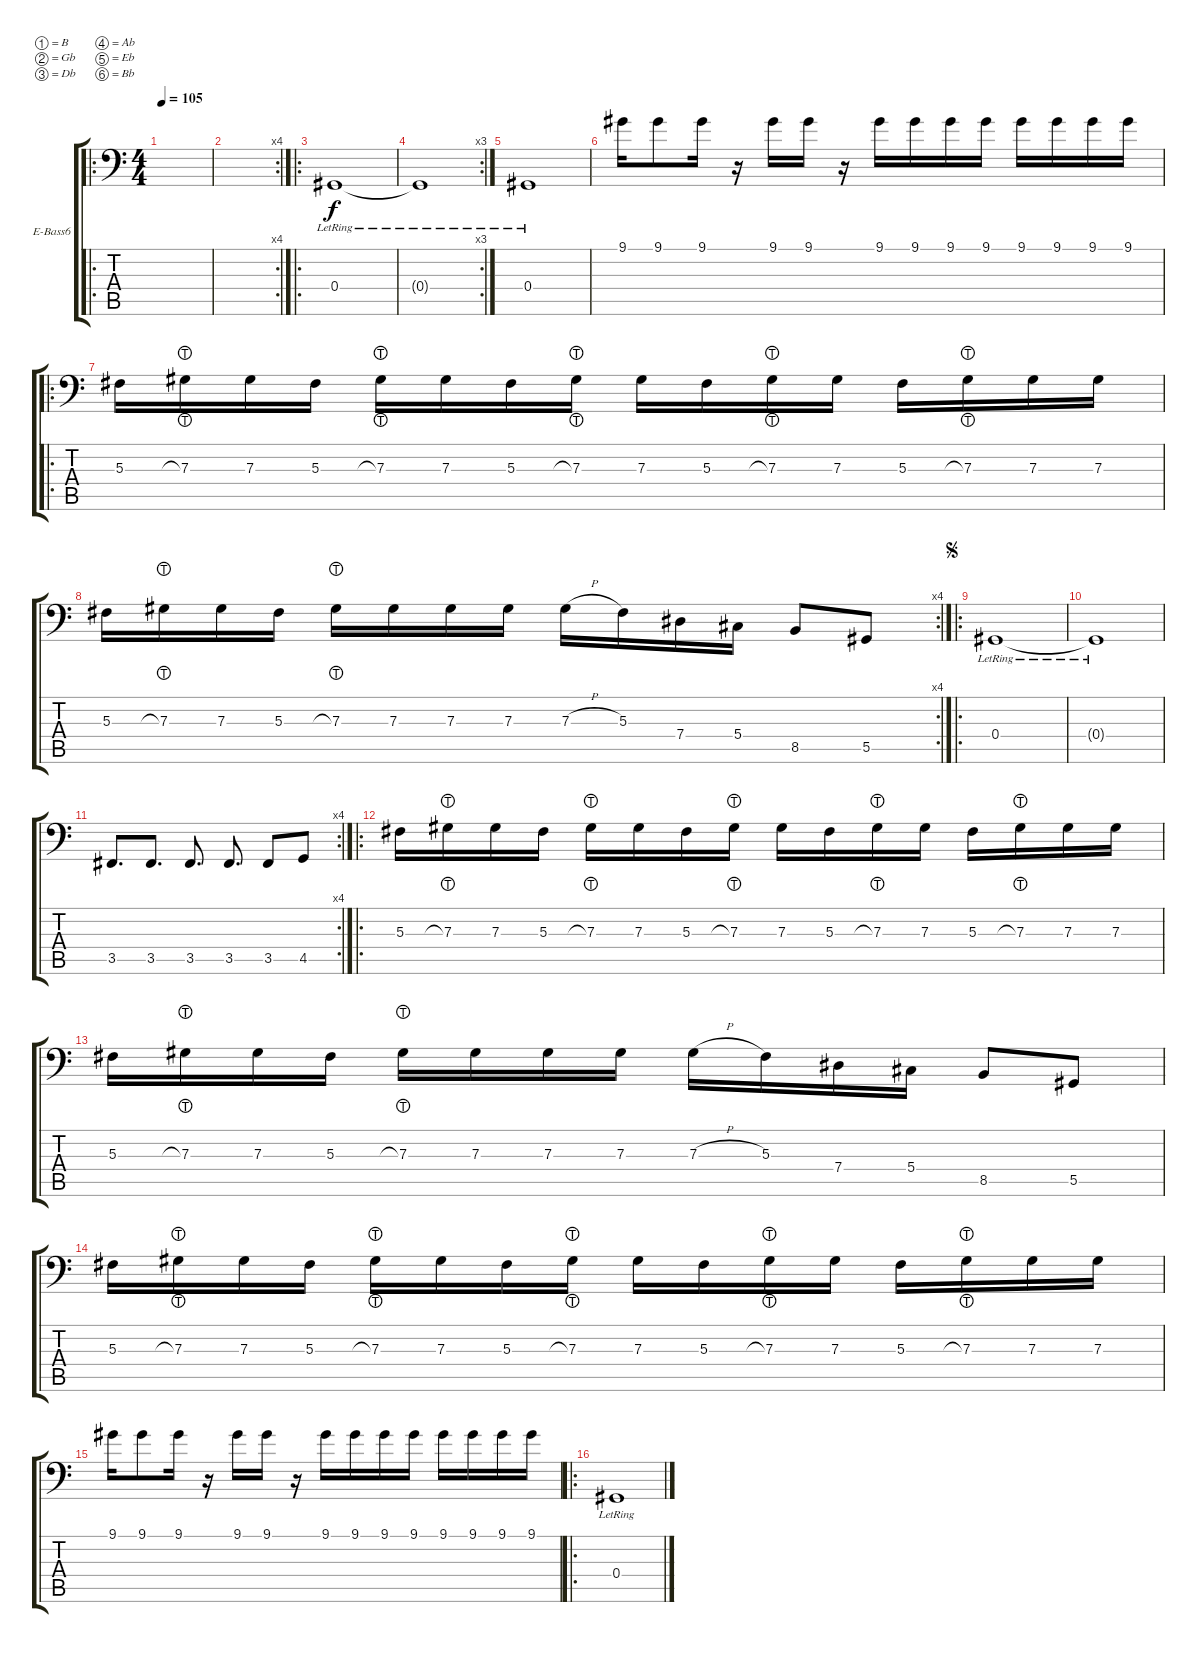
\defaultSystemsLayout 4
\bracketExtendMode groupsimilarinstruments
\firstSystemTrackNameOrientation horizontal
\otherSystemsTrackNameOrientation horizontal
\track ("E Bass" "E-Bass6") {instrument electricbassfinger}
\staff {score tabs}
\tuning (B2 Gb2 Db2 Ab1 Eb1 Bb0)
\ro
\ts (4 4)
\tempo 105
\clef f4
\scale
0.477612
\ks c
|
\rc 4
\scale
0.25 |
\ro
\scale
0.272388 0.4{lr}.1 |
\rc 3
0.4{lr t}.1 |
0.4{lr}.1 |
9.1.16 9.1.8 9.1.16 r.16 9.1.16 9.1.16 r.16 9.1.16 9.1.16 9.1.16 9.1.16 9.1.16 9.1.16 9.1.16 9.1.16 |
\ro
5.3.16 7.3{lht}.16 7.3.16 5.3.16 7.3{lht}.16 7.3.16 5.3.16 7.3{lht}.16 7.3.16 5.3.16 7.3{lht}.16 7.3.16 5.3.16 7.3{lht}.16 7.3.16 7.3.16 |
\rc 4
5.3.16 7.3{lht}.16 7.3.16 5.3.16 7.3{lht}.16 7.3.16 7.3.16 7.3.16 7.3{h}.16 5.3.16 7.4.16 5.4.16 8.5.8 5.5.8 |
\ro
\jump segno
0.4{lr}.1 |
0.4{lr t}.1 |
\rc 4
3.5.8{d} 3.5.8{d} 3.5.8{d} 3.5.8{d} 3.5.8 4.5.8 |
\ro
5.3.16 7.3{lht}.16 7.3.16 5.3.16 7.3{lht}.16 7.3.16 5.3.16 7.3{lht}.16 7.3.16 5.3.16 7.3{lht}.16 7.3.16 5.3.16 7.3{lht}.16 7.3.16 7.3.16 |
5.3.16 7.3{lht}.16 7.3.16 5.3.16 7.3{lht}.16 7.3.16 7.3.16 7.3.16 7.3{h}.16 5.3.16 7.4.16 5.4.16 8.5.8 5.5.8 |
5.3.16 7.3{lht}.16 7.3.16 5.3.16 7.3{lht}.16 7.3.16 5.3.16 7.3{lht}.16 7.3.16 5.3.16 7.3{lht}.16 7.3.16 5.3.16 7.3{lht}.16 7.3.16 7.3.16 |
9.1.16 9.1.8 9.1.16 r.16 9.1.16 9.1.16 r.16 9.1.16 9.1.16 9.1.16 9.1.16 9.1.16 9.1.16 9.1.16 9.1.16 |
\ro
0.4{lr}.1
